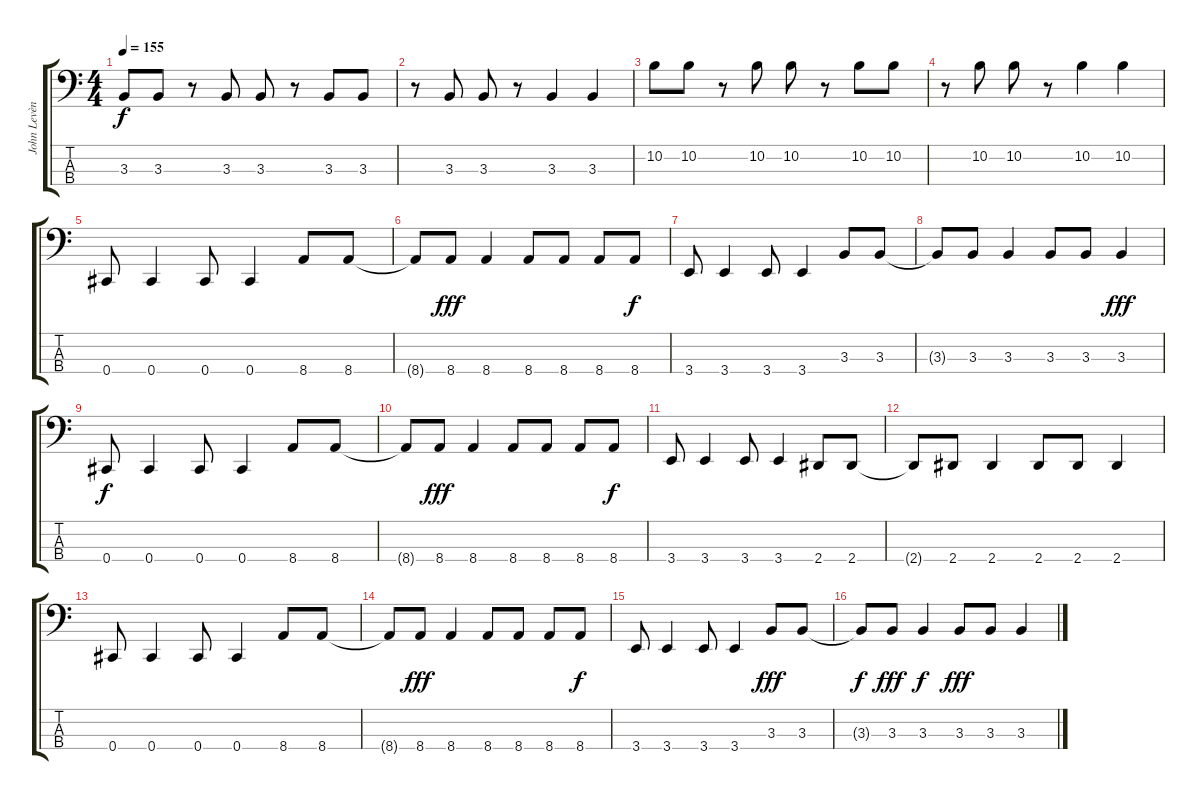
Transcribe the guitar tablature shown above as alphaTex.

\track ("John Levèn" "John Levèn") {instrument electricbasspick}
\staff {score tabs}
\tuning (Gb2 Db2 Ab1 Db1) {hide}
\ts (4 4)
\tempo 155
\clef f4
\ks c
3.3.8{dy f} 3.3.8 r.8 3.3.8 3.3.8 r.8 3.3.8 3.3.8 |
r.8 3.3.8 3.3.8 r.8 3.3.4 3.3.4 |
10.2.8 10.2.8 r.8 10.2.8 10.2.8 r.8 10.2.8 10.2.8 |
r.8 10.2.8 10.2.8 r.8 10.2.4 10.2.4 |
0.4.8 0.4.4 0.4.8 0.4.4 8.4.8 8.4.8 |
8.4{t}.8 8.4.8{dy fff} 8.4.4 8.4.8 8.4.8 8.4.8 8.4.8{dy f} |
3.4.8 3.4.4 3.4.8 3.4.4 3.3.8 3.3.8 |
3.3{t}.8 3.3.8 3.3.4 3.3.8 3.3.8 3.3.4{dy fff} |
0.4.8{dy f} 0.4.4 0.4.8 0.4.4 8.4.8 8.4.8 |
8.4{t}.8 8.4.8{dy fff} 8.4.4 8.4.8 8.4.8 8.4.8 8.4.8{dy f} |
3.4.8 3.4.4 3.4.8 3.4.4 2.4.8 2.4.8 |
2.4{t}.8 2.4.8 2.4.4 2.4.8 2.4.8 2.4.4 |
0.4.8 0.4.4 0.4.8 0.4.4 8.4.8 8.4.8 |
8.4{t}.8 8.4.8{dy fff} 8.4.4 8.4.8 8.4.8 8.4.8 8.4.8{dy f} |
3.4.8 3.4.4 3.4.8 3.4.4 3.3.8{dy fff} 3.3.8 |
3.3{t}.8{dy f} 3.3.8{dy fff} 3.3.4{dy f} 3.3.8{dy fff} 3.3.8 3.3.4
